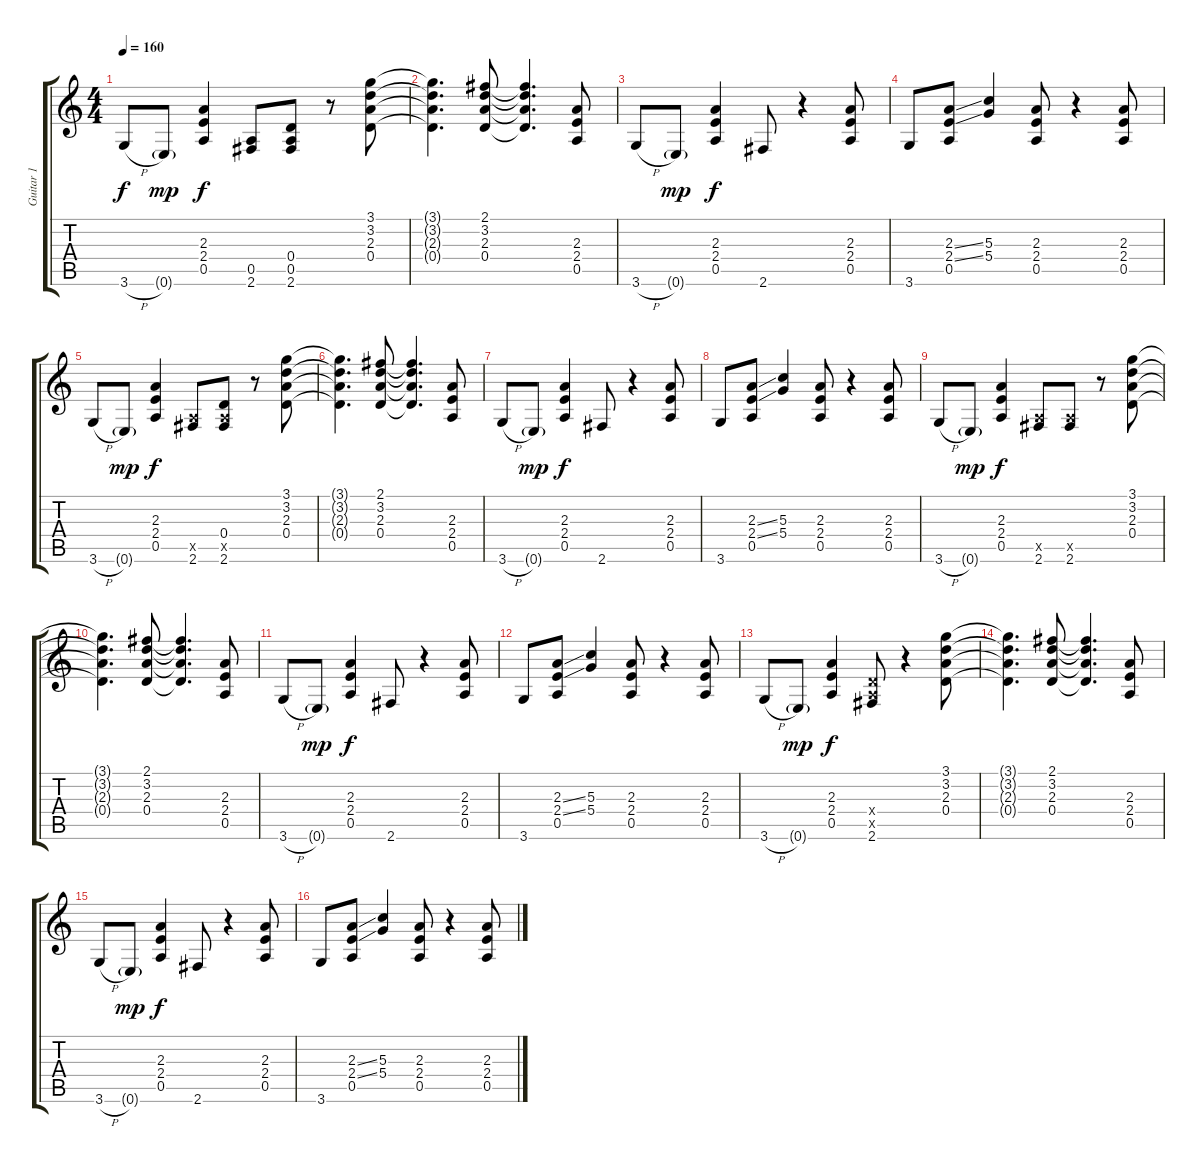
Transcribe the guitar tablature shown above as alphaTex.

\track ("Guitar 1" "Guitar 1") {mute instrument overdrivenguitar}
\staff {score tabs}
\tuning (E4 B3 G3 D3 A2 E2) {hide}
\ts (4 4)
\tempo 160
\clef g2
\ks c
3.6{h}.8{dy f} 0.6{g}.8{dy mp} (2.3 2.4 0.5).4{dy f} (0.5 2.6).8 (0.4 0.5 2.6).8 r.8 (3.1 3.2 2.3 0.4).8 |
(3.1{t} 3.2{t} 2.3{t} 0.4{t}).4{d} (2.1 3.2 2.3 0.4).8 (2.1{t} 3.2{t} 2.3{t} 0.4{t}).4{d} (2.3 2.4 0.5).8 |
3.6{h}.8 0.6{g}.8{dy mp} (2.3 2.4 0.5).4{dy f} 2.6.8 r.4 (2.3 2.4 0.5).8 |
3.6.8 (2.3{ss} 2.4{ss} 0.5).8 (5.3 5.4).4 (2.3 2.4 0.5).8 r.4 (2.3 2.4 0.5).8 |
3.6{h}.8 0.6{g}.8{dy mp} (2.3 2.4 0.5).4{dy f} (0.5{x} 2.6).8 (0.4 0.5{x} 2.6).8 r.8 (3.1 3.2 2.3 0.4).8 |
(3.1{t} 3.2{t} 2.3{t} 0.4{t}).4{d} (2.1 3.2 2.3 0.4).8 (2.1{t} 3.2{t} 2.3{t} 0.4{t}).4{d} (2.3 2.4 0.5).8 |
3.6{h}.8 0.6{g}.8{dy mp} (2.3 2.4 0.5).4{dy f} 2.6.8 r.4 (2.3 2.4 0.5).8 |
3.6.8 (2.3{ss} 2.4{ss} 0.5).8 (5.3 5.4).4 (2.3 2.4 0.5).8 r.4 (2.3 2.4 0.5).8 |
3.6{h}.8 0.6{g}.8{dy mp} (2.3 2.4 0.5).4{dy f} (0.5{x} 2.6).8 (0.5{x} 2.6).8 r.8 (3.1 3.2 2.3 0.4).8 |
(3.1{t} 3.2{t} 2.3{t} 0.4{t}).4{d} (2.1 3.2 2.3 0.4).8 (2.1{t} 3.2{t} 2.3{t} 0.4{t}).4{d} (2.3 2.4 0.5).8 |
3.6{h}.8 0.6{g}.8{dy mp} (2.3 2.4 0.5).4{dy f} 2.6.8 r.4 (2.3 2.4 0.5).8 |
3.6.8 (2.3{ss} 2.4{ss} 0.5).8 (5.3 5.4).4 (2.3 2.4 0.5).8 r.4 (2.3 2.4 0.5).8 |
3.6{h}.8 0.6{g}.8{dy mp} (2.3 2.4 0.5).4{dy f} (0.4{x} 0.5{x} 2.6).8 r.4 (3.1 3.2 2.3 0.4).8 |
(3.1{t} 3.2{t} 2.3{t} 0.4{t}).4{d} (2.1 3.2 2.3 0.4).8 (2.1{t} 3.2{t} 2.3{t} 0.4{t}).4{d} (2.3 2.4 0.5).8 |
3.6{h}.8 0.6{g}.8{dy mp} (2.3 2.4 0.5).4{dy f} 2.6.8 r.4 (2.3 2.4 0.5).8 |
3.6.8 (2.3{ss} 2.4{ss} 0.5).8 (5.3 5.4).4 (2.3 2.4 0.5).8 r.4 (2.3 2.4 0.5).8
